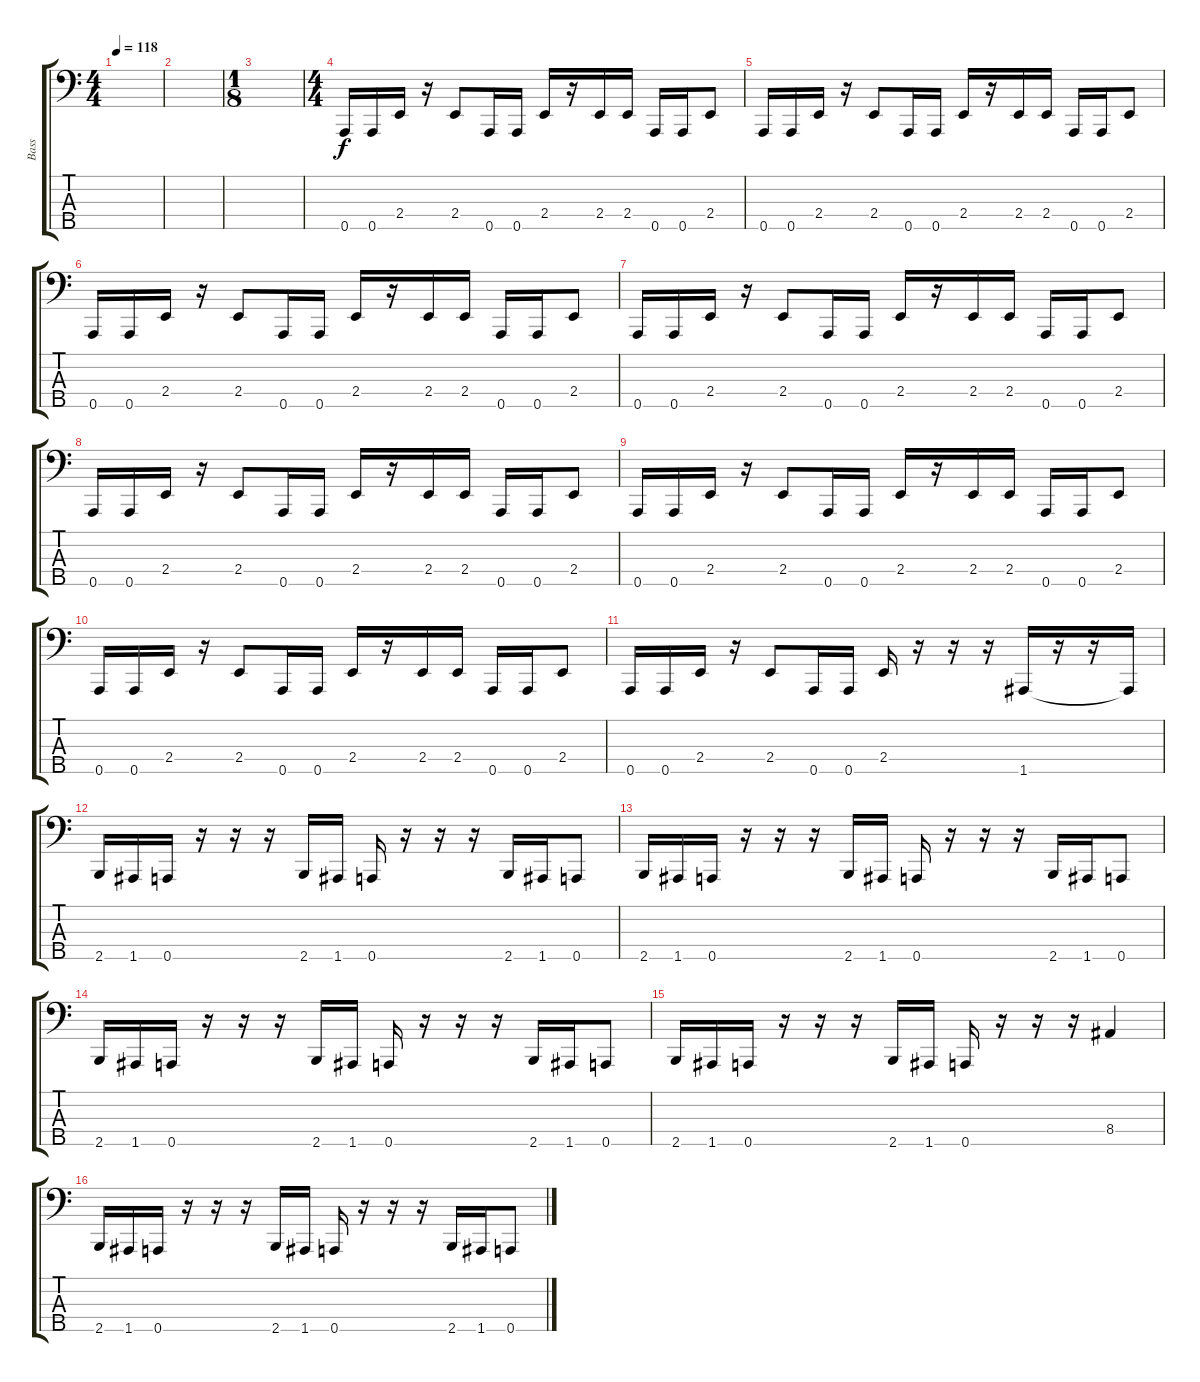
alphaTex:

\track ("Bass" "Bass") {instrument slapbass1}
\staff {score tabs}
\tuning (F2 C2 G1 D1 A0) {hide}
\ts (4 4)
\tempo 118
\clef f4
\ks c
|
|
\ts (1 8)
|
\ts (4 4)
0.5.16 0.5.16 2.4.16 r.16 2.4.8 0.5.16 0.5.16 2.4.16 r.16 2.4.16 2.4.16 0.5.16 0.5.16 2.4.8 |
0.5.16 0.5.16 2.4.16 r.16 2.4.8 0.5.16 0.5.16 2.4.16 r.16 2.4.16 2.4.16 0.5.16 0.5.16 2.4.8 |
0.5.16 0.5.16 2.4.16 r.16 2.4.8 0.5.16 0.5.16 2.4.16 r.16 2.4.16 2.4.16 0.5.16 0.5.16 2.4.8 |
0.5.16 0.5.16 2.4.16 r.16 2.4.8 0.5.16 0.5.16 2.4.16 r.16 2.4.16 2.4.16 0.5.16 0.5.16 2.4.8 |
0.5.16 0.5.16 2.4.16 r.16 2.4.8 0.5.16 0.5.16 2.4.16 r.16 2.4.16 2.4.16 0.5.16 0.5.16 2.4.8 |
0.5.16 0.5.16 2.4.16 r.16 2.4.8 0.5.16 0.5.16 2.4.16 r.16 2.4.16 2.4.16 0.5.16 0.5.16 2.4.8 |
0.5.16 0.5.16 2.4.16 r.16 2.4.8 0.5.16 0.5.16 2.4.16 r.16 2.4.16 2.4.16 0.5.16 0.5.16 2.4.8 |
0.5.16 0.5.16 2.4.16 r.16 2.4.8 0.5.16 0.5.16 2.4.16 r.16 r.16 r.16 1.5.16 r.16 r.16 1.5{t}.16 |
2.5.16 1.5.16 0.5.16 r.16 r.16 r.16 2.5.16 1.5.16 0.5.16 r.16 r.16 r.16 2.5.16 1.5.16 0.5.8 |
2.5.16 1.5.16 0.5.16 r.16 r.16 r.16 2.5.16 1.5.16 0.5.16 r.16 r.16 r.16 2.5.16 1.5.16 0.5.8 |
2.5.16 1.5.16 0.5.16 r.16 r.16 r.16 2.5.16 1.5.16 0.5.16 r.16 r.16 r.16 2.5.16 1.5.16 0.5.8 |
2.5.16 1.5.16 0.5.16 r.16 r.16 r.16 2.5.16 1.5.16 0.5.16 r.16 r.16 r.16 8.4.4 |
2.5.16 1.5.16 0.5.16 r.16 r.16 r.16 2.5.16 1.5.16 0.5.16 r.16 r.16 r.16 2.5.16 1.5.16 0.5.8
